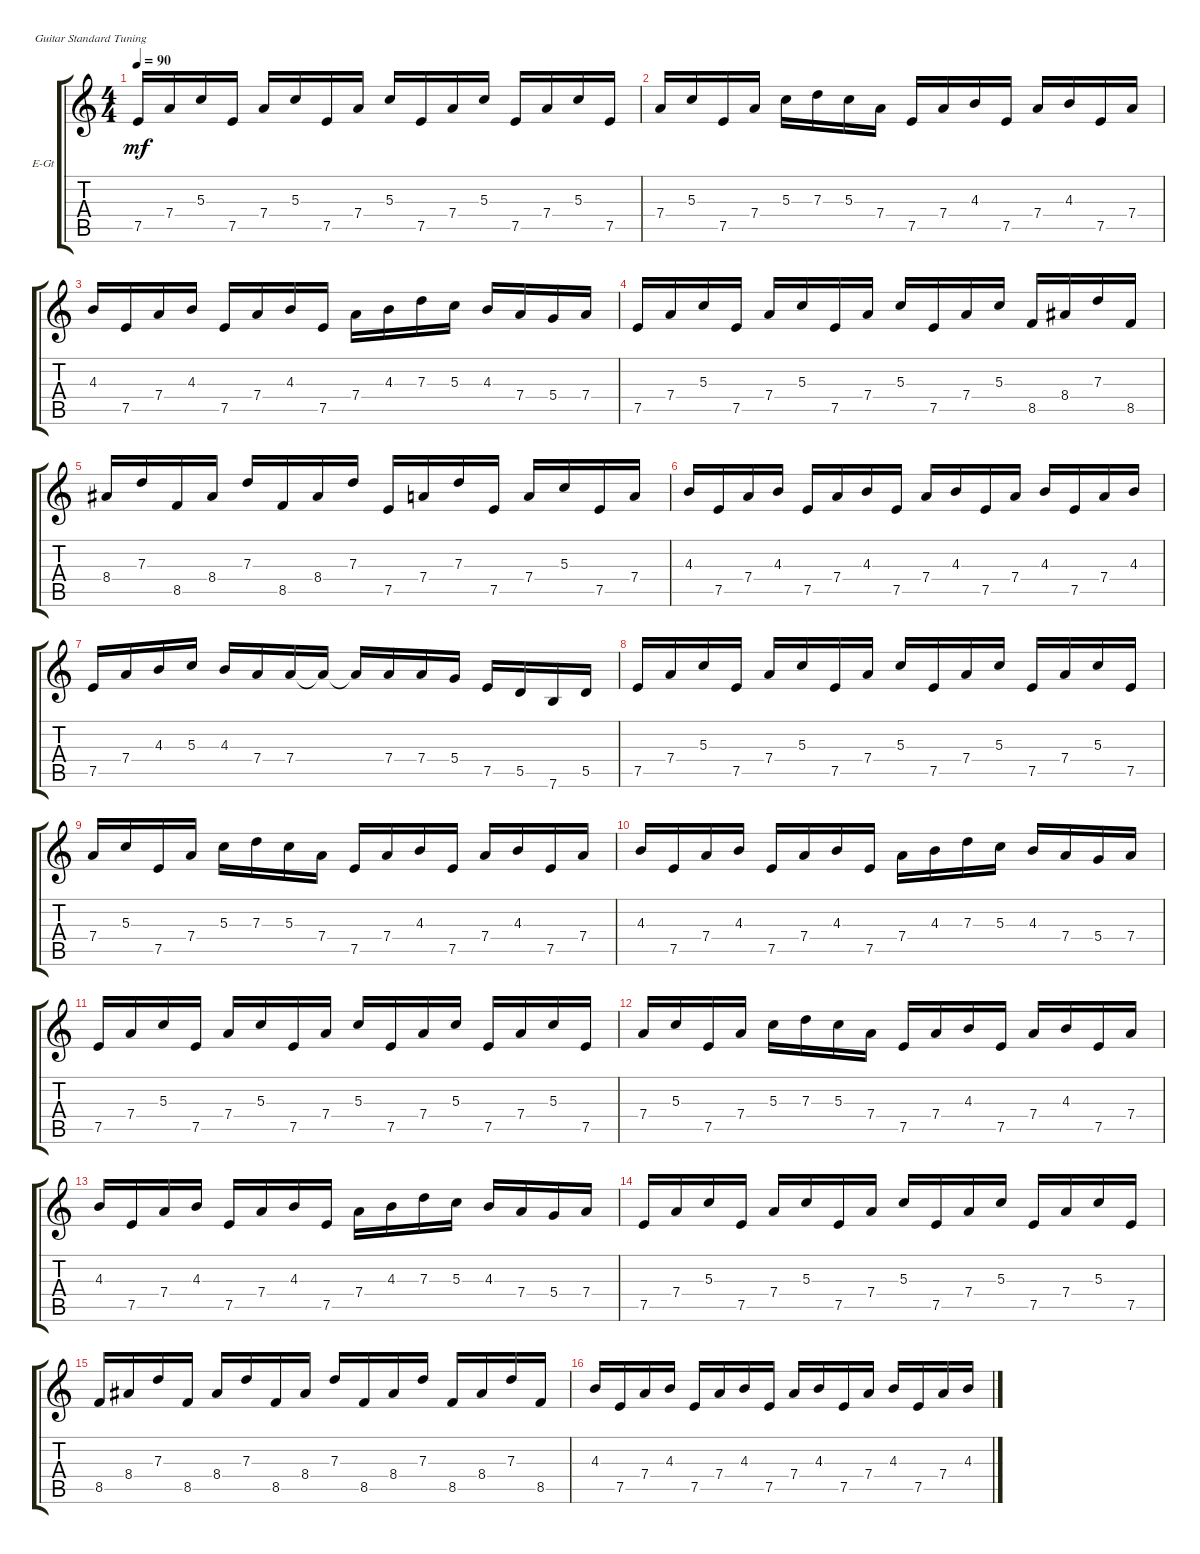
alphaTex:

\defaultSystemsLayout 4
\bracketExtendMode groupsimilarinstruments
\firstSystemTrackNameOrientation horizontal
\otherSystemsTrackNameOrientation horizontal
\track ("Electric Guitar" "E-Gt") {instrument distortionguitar}
\staff {score tabs}
\tuning (E4 B3 G3 D3 A2 E2)
\ts (4 4)
\tempo 90
\clef g2
\ks c
7.5.16{dy mf instrument distortionguitar} 7.4.16 5.3.16 7.5.16 7.4.16 5.3.16 7.5.16 7.4.16 5.3.16 7.5.16 7.4.16 5.3.16 7.5.16 7.4.16 5.3.16 7.5.16 |
7.4.16 5.3.16 7.5.16 7.4.16 5.3.16 7.3.16 5.3.16 7.4.16 7.5.16 7.4.16 4.3.16 7.5.16 7.4.16 4.3.16 7.5.16 7.4.16 |
4.3.16 7.5.16 7.4.16 4.3.16 7.5.16 7.4.16 4.3.16 7.5.16 7.4.16 4.3.16 7.3.16 5.3.16 4.3.16 7.4.16 5.4.16 7.4.16 |
7.5.16 7.4.16 5.3.16 7.5.16 7.4.16 5.3.16 7.5.16 7.4.16 5.3.16 7.5.16 7.4.16 5.3.16 8.5.16 8.4.16 7.3.16 8.5.16 |
8.4.16 7.3.16 8.5.16 8.4.16 7.3.16 8.5.16 8.4.16 7.3.16 7.5.16 7.4.16 7.3.16 7.5.16 7.4.16 5.3.16 7.5.16 7.4.16 |
4.3.16 7.5.16 7.4.16 4.3.16 7.5.16 7.4.16 4.3.16 7.5.16 7.4.16 4.3.16 7.5.16 7.4.16 4.3.16 7.5.16 7.4.16 4.3.16 |
7.5.16 7.4.16 4.3.16 5.3.16 4.3.16 7.4.16 7.4.16 7.4{t}.16 7.4{t}.16 7.4.16 7.4.16 5.4.16 7.5.16 5.5.16 7.6.16 5.5.16 |
7.5.16 7.4.16 5.3.16 7.5.16 7.4.16 5.3.16 7.5.16 7.4.16 5.3.16 7.5.16 7.4.16 5.3.16 7.5.16 7.4.16 5.3.16 7.5.16 |
7.4.16 5.3.16 7.5.16 7.4.16 5.3.16 7.3.16 5.3.16 7.4.16 7.5.16 7.4.16 4.3.16 7.5.16 7.4.16 4.3.16 7.5.16 7.4.16 |
4.3.16 7.5.16 7.4.16 4.3.16 7.5.16 7.4.16 4.3.16 7.5.16 7.4.16 4.3.16 7.3.16 5.3.16 4.3.16 7.4.16 5.4.16 7.4.16 |
7.5.16 7.4.16 5.3.16 7.5.16 7.4.16 5.3.16 7.5.16 7.4.16 5.3.16 7.5.16 7.4.16 5.3.16 7.5.16 7.4.16 5.3.16 7.5.16 |
7.4.16 5.3.16 7.5.16 7.4.16 5.3.16 7.3.16 5.3.16 7.4.16 7.5.16 7.4.16 4.3.16 7.5.16 7.4.16 4.3.16 7.5.16 7.4.16 |
4.3.16 7.5.16 7.4.16 4.3.16 7.5.16 7.4.16 4.3.16 7.5.16 7.4.16 4.3.16 7.3.16 5.3.16 4.3.16 7.4.16 5.4.16 7.4.16 |
7.5.16 7.4.16 5.3.16 7.5.16 7.4.16 5.3.16 7.5.16 7.4.16 5.3.16 7.5.16 7.4.16 5.3.16 7.5.16 7.4.16 5.3.16 7.5.16 |
8.5.16 8.4.16 7.3.16 8.5.16 8.4.16 7.3.16 8.5.16 8.4.16 7.3.16 8.5.16 8.4.16 7.3.16 8.5.16 8.4.16 7.3.16 8.5.16 |
4.3.16 7.5.16 7.4.16 4.3.16 7.5.16 7.4.16 4.3.16 7.5.16 7.4.16 4.3.16 7.5.16 7.4.16 4.3.16 7.5.16 7.4.16 4.3.16
